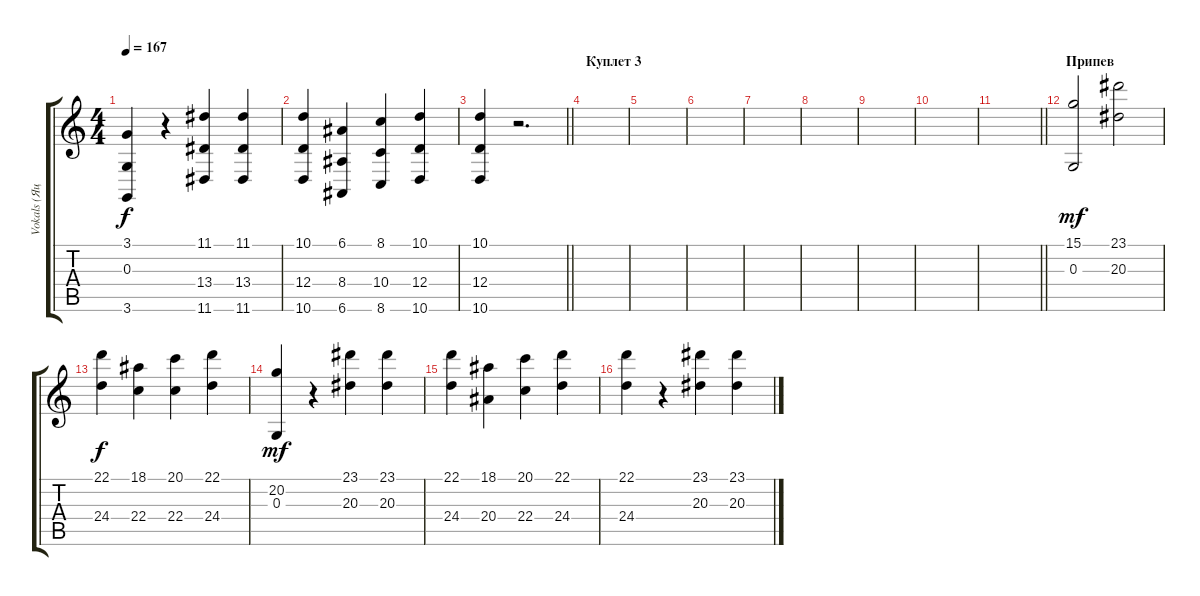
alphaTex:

\track ("Vokals (Яцына П.) " "Vokals (Яц") {instrument lead1square}
\staff {score tabs}
\tuning (E4 B3 G3 D3 A2 E2) {hide}
\ts (4 4)
\tempo 167
\clef g2
\ks c
(3.1 0.3 3.6).4{dy f} r.4 (11.1 13.4 11.6).4 (11.1 13.4 11.6).4 |
(10.1 12.4 10.6).4 (6.1 8.4 6.6).4 (8.1 10.4 8.6).4 (10.1 12.4 10.6).4 |
\barLineRight lightlight
(10.1 12.4 10.6).4 r.2{d} |
\section ("" "Куплет 3")
|
|
|
|
|
|
|
\barLineRight lightlight
|
\section ("" "Припев")
(15.1 0.3).2{dy mf} (23.1 20.3).2 |
(22.1 24.4).4{dy f} (18.1 22.4).4 (20.1 22.4).4 (22.1 24.4).4 |
(20.2 0.3).4{dy mf} r.4 (23.1 20.3).4 (23.1 20.3).4 |
(22.1 24.4).4 (18.1 20.4).4 (20.1 22.4).4 (22.1 24.4).4 |
(22.1 24.4).4 r.4 (23.1 20.3).4 (23.1 20.3).4
